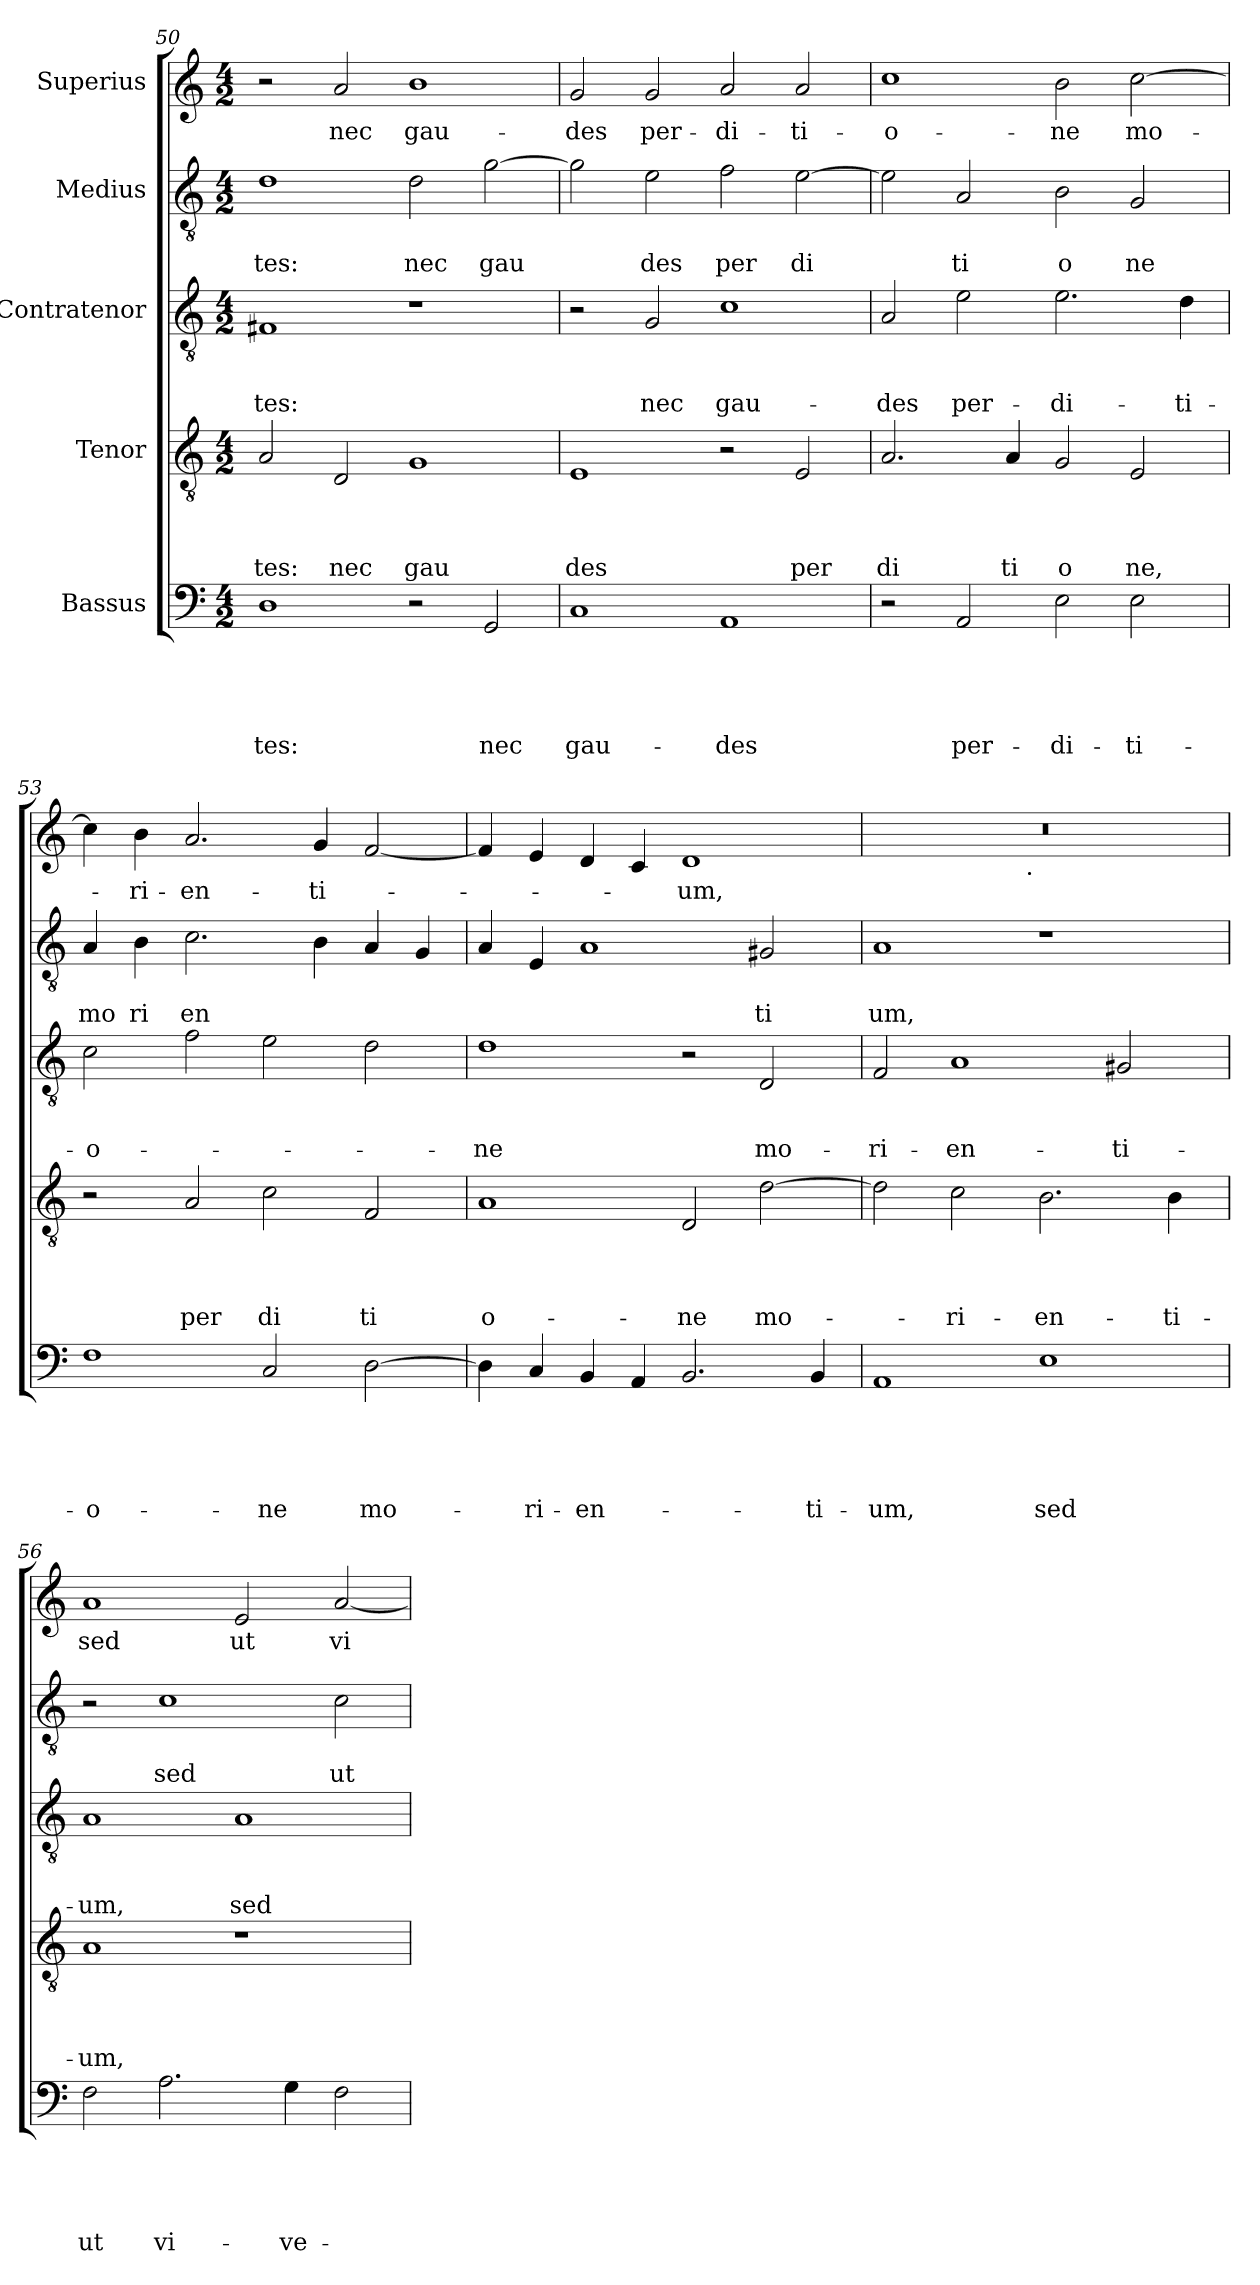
**kern	**text	**text	**text	**text	**text	**kern	**text	**text	**text	**text	**kern	**text	**text	**text	**kern	**text	**text	**kern	**text
*part5	*part5	*part5	*part5	*part5	*part5	*part4	*part4	*part4	*part4	*part4	*part3	*part3	*part3	*part3	*part2	*part2	*part2	*part1	*part1
*staff5	*staff5	*staff5	*staff5	*staff5	*staff5	*staff4	*staff4	*staff4	*staff4	*staff4	*staff3	*staff3	*staff3	*staff3	*staff2	*staff2	*staff2	*staff1	*staff1
*I"Bassus	*	*	*	*	*	*I"Tenor	*	*	*	*	*I"Contratenor	*	*	*	*I"Medius	*	*	*I"Superius	*
*clefF4	*	*	*	*	*	*clefGv2	*	*	*	*	*clefGv2	*	*	*	*clefGv2	*	*	*clefG2	*
*k[]	*	*	*	*	*	*k[]	*	*	*	*	*k[]	*	*	*	*k[]	*	*	*k[]	*
*C:	*	*	*	*	*	*C:	*	*	*	*	*C:	*	*	*	*C:	*	*	*C:	*
*M4/2	*	*	*	*	*	*M4/2	*	*	*	*	*M4/2	*	*	*	*M4/2	*	*	*M4/2	*
=50	=50	=50	=50	=50	=50	=50	=50	=50	=50	=50	=50	=50	=50	=50	=50	=50	=50	=50	=50
!	!	!	!	!	!LO:LY:b	!	!	!	!	!LO:LY:b	!	!	!	!LO:LY:b	!	!	!LO:LY:b	!	!
1D	.	.	.	.	-tes:	2A/	.	.	.	tes:	1F#X	.	.	-tes:	1d	.	tes:	2r	.
!	!	!	!	!	!	!	!	!	!	!LO:LY:b	!	!	!	!	!	!	!	!	!LO:LY:b
.	.	.	.	.	.	2D/	.	.	.	nec	.	.	.	.	.	.	.	2a/	nec
!	!	!	!	!	!	!	!	!	!	!LO:LY:b	!	!	!	!	!	!	!LO:LY:b	!	!LO:LY:b
2r	.	.	.	.	.	1G	.	.	.	gau	1r	.	.	.	2d\	.	nec	1b	gau-
!	!	!	!	!	!LO:LY:b	!	!	!	!	!	!	!	!	!	!	!	!LO:LY:b	!	!
2GG/	.	.	.	.	nec	.	.	.	.	.	.	.	.	.	[>2g\	.	gau	.	.
=51	=51	=51	=51	=51	=51	=51	=51	=51	=51	=51	=51	=51	=51	=51	=51	=51	=51	=51	=51
!	!	!	!	!	!LO:LY:b	!	!	!	!	!LO:LY:b	!	!	!	!	!	!	!	!	!LO:LY:b
1C	.	.	.	.	gau-	1E	.	.	.	des	2r	.	.	.	2g\]	.	.	2g/	-des
!	!	!	!	!	!	!	!	!	!	!	!	!	!	!LO:LY:b	!	!	!LO:LY:b	!	!LO:LY:b
.	.	.	.	.	.	.	.	.	.	.	2G/	.	.	nec	2e\	.	des	2g/	per-
!	!	!	!	!	!LO:LY:b	!	!	!	!	!	!	!	!	!LO:LY:b	!	!	!LO:LY:b	!	!LO:LY:b
1AA	.	.	.	.	-des	2r	.	.	.	.	1c	.	.	gau-	2f\	.	per	2a/	-di-
!	!	!	!	!	!	!	!	!	!	!LO:LY:b	!	!	!	!	!	!	!LO:LY:b	!	!LO:LY:b
.	.	.	.	.	.	2E/	.	.	.	per	.	.	.	.	[>2e\	.	di	2a/	-ti-
=52	=52	=52	=52	=52	=52	=52	=52	=52	=52	=52	=52	=52	=52	=52	=52	=52	=52	=52	=52
!	!	!	!	!	!	!	!	!	!	!LO:LY:b	!	!	!	!LO:LY:b	!	!	!	!	!LO:LY:b
2r	.	.	.	.	.	2.A/	.	.	.	di	2A/	.	.	-des	2e\]	.	.	1cc	-o-
!	!	!	!	!	!LO:LY:b	!	!	!	!	!	!	!	!	!LO:LY:b	!	!	!LO:LY:b	!	!
2AA/	.	.	.	.	per-	.	.	.	.	.	2e\	.	.	per-	2A/	.	ti	.	.
!	!	!	!	!	!	!	!	!	!	!LO:LY:b	!	!	!	!	!	!	!	!	!
.	.	.	.	.	.	4A/	.	.	.	ti	.	.	.	.	.	.	.	.	.
!	!	!	!	!	!LO:LY:b	!	!	!	!	!LO:LY:b	!	!	!	!LO:LY:b	!	!	!LO:LY:b	!	!LO:LY:b
2E\	.	.	.	.	-di-	2G/	.	.	.	o	2.e\	.	.	-di-	2B\	.	o	2b\	-ne
!	!	!	!	!	!LO:LY:b	!	!	!	!	!LO:LY:b	!	!	!	!	!	!	!LO:LY:b	!	!LO:LY:b
2E\	.	.	.	.	-ti-	2E/	.	.	.	ne,	.	.	.	.	2G/	.	ne	[>2cc\	mo-
!	!	!	!	!	!	!	!	!	!	!	!	!	!	!LO:LY:b	!	!	!	!	!
.	.	.	.	.	.	.	.	.	.	.	4d\	.	.	-ti-	.	.	.	.	.
=53	=53	=53	=53	=53	=53	=53	=53	=53	=53	=53	=53	=53	=53	=53	=53	=53	=53	=53	=53
!	!	!	!	!	!LO:LY:b	!	!	!	!	!	!	!	!	!LO:LY:b	!	!	!LO:LY:b	!	!
1F	.	.	.	.	-o-	2r	.	.	.	.	2c\	.	.	-o-	4A/	.	mo	4cc\]	.
!	!	!	!	!	!	!	!	!	!	!	!	!	!	!	!	!	!LO:LY:b	!	!LO:LY:b
.	.	.	.	.	.	.	.	.	.	.	.	.	.	.	4B\	.	ri	4b\	-ri-
!	!	!	!	!	!	!	!	!	!	!LO:LY:b	!	!	!	!	!	!	!LO:LY:b	!	!LO:LY:b
.	.	.	.	.	.	2A/	.	.	.	per	2f\	.	.	.	2.c\	.	en	2.a/	-en-
!	!	!	!	!	!LO:LY:b	!	!	!	!	!LO:LY:b	!	!	!	!	!	!	!	!	!
2C/	.	.	.	.	-ne	2c\	.	.	.	di	2e\	.	.	.	.	.	.	.	.
!	!	!	!	!	!	!	!	!	!	!	!	!	!	!	!	!	!	!	!LO:LY:b
.	.	.	.	.	.	.	.	.	.	.	.	.	.	.	4B\	.	.	4g/	-ti-
!	!	!	!	!	!LO:LY:b	!	!	!	!	!LO:LY:b	!	!	!	!	!	!	!	!	!
[<2D\	.	.	.	.	mo-	2F/	.	.	.	ti	2d\	.	.	.	4A/	.	.	[<2f/	.
.	.	.	.	.	.	.	.	.	.	.	.	.	.	.	4G/	.	.	.	.
!!LO:LB:g=z
=54	=54	=54	=54	=54	=54	=54	=54	=54	=54	=54	=54	=54	=54	=54	=54	=54	=54	=54	=54
!	!	!	!	!	!	!	!	!	!	!LO:LY:b	!	!	!	!LO:LY:b	!	!	!	!	!
4D\]	.	.	.	.	.	1A	.	.	.	o-	1d	.	.	-ne	4A/	.	.	4f/]	.
!	!	!	!	!	!LO:LY:b	!	!	!	!	!	!	!	!	!	!	!	!	!	!
4C/	.	.	.	.	-ri-	.	.	.	.	.	.	.	.	.	4E/	.	.	4e/	.
!	!	!	!	!	!LO:LY:b	!	!	!	!	!	!	!	!	!	!	!	!	!	!
4BB/	.	.	.	.	-en-	.	.	.	.	.	.	.	.	.	1A	.	.	4d/	.
4AA/	.	.	.	.	.	.	.	.	.	.	.	.	.	.	.	.	.	4c/	.
!	!	!	!	!	!	!	!	!	!	!LO:LY:b	!	!	!	!	!	!	!	!	!LO:LY:b
2.BB/	.	.	.	.	.	2D/	.	.	.	-ne	2r	.	.	.	.	.	.	1d	-um,
!	!	!	!	!	!	!	!	!	!	!LO:LY:b	!	!	!	!LO:LY:b	!	!	!LO:LY:b	!	!
.	.	.	.	.	.	[>2d\	.	.	.	mo-	2D/	.	.	mo-	2G#X/	.	ti	.	.
!	!	!	!	!	!LO:LY:b	!	!	!	!	!	!	!	!	!	!	!	!	!	!
4BB/	.	.	.	.	-ti-	.	.	.	.	.	.	.	.	.	.	.	.	.	.
=55	=55	=55	=55	=55	=55	=55	=55	=55	=55	=55	=55	=55	=55	=55	=55	=55	=55	=55	=55
!	!	!	!	!	!LO:LY:b	!	!	!	!	!	!	!	!	!LO:LY:b	!	!	!LO:LY:b	!	!
*	*	*	*	*	*	*	*	*	*	*	*	*	*	*	*	*	*	*^	*
1AA	.	.	.	.	-um,	2d\]	.	.	.	.	2F/	.	.	-ri-	1A	.	um,	0r	2ryy	.
!	!	!	!	!	!	!	!	!	!	!LO:LY:b	!	!	!	!LO:LY:b	!	!	!	!	!	!
.	.	.	.	.	.	2c\	.	.	.	-ri-	1A	.	.	-en-	.	.	.	.	4...ryy	.
!	!	!	!	!	!	!	!	!	!	!	!	!	!	!	!	!	!	!	!LO:TX:b:t=.	!
.	.	.	.	.	.	.	.	.	.	.	.	.	.	.	.	.	.	.	1ryy	.
!	!	!	!	!	!LO:LY:b	!	!	!	!	!LO:LY:b	!	!	!	!	!	!	!	!	!	!
1E	.	.	.	.	sed	2.B\	.	.	.	-en-	.	.	.	.	1r	.	.	.	.	.
!	!	!	!	!	!	!	!	!	!	!	!	!	!	!LO:LY:b	!	!	!	!	!	!
.	.	.	.	.	.	.	.	.	.	.	2G#X/	.	.	-ti-	.	.	.	.	.	.
!	!	!	!	!	!	!	!	!	!	!LO:LY:b	!	!	!	!	!	!	!	!	!	!
.	.	.	.	.	.	4B\	.	.	.	-ti-	.	.	.	.	.	.	.	.	.	.
.	.	.	.	.	.	.	.	.	.	.	.	.	.	.	.	.	.	.	32ryy	.
=56	=56	=56	=56	=56	=56	=56	=56	=56	=56	=56	=56	=56	=56	=56	=56	=56	=56	=56	=56	=56
!	!	!	!	!	!LO:LY:b	!	!	!	!	!LO:LY:b	!	!	!	!LO:LY:b	!	!	!	!	!	!LO:LY:b
*	*	*	*	*	*	*	*	*	*	*	*	*	*	*	*	*	*	*v	*v	*
2F\	.	.	.	.	ut	1A	.	.	.	-um,	1A	.	.	-um,	2r	.	.	1a	sed
!	!	!	!	!	!LO:LY:b	!	!	!	!	!	!	!	!	!	!	!	!LO:LY:b	!	!
2.A\	.	.	.	.	vi-	.	.	.	.	.	.	.	.	.	1c	.	sed	.	.
!	!	!	!	!	!	!	!	!	!	!	!	!	!	!LO:LY:b	!	!	!	!	!LO:LY:b
.	.	.	.	.	.	1r	.	.	.	.	1A	.	.	sed	.	.	.	2e/	ut
!	!	!	!	!	!LO:LY:b	!	!	!	!	!	!	!	!	!	!	!	!	!	!
4G\	.	.	.	.	-ve-	.	.	.	.	.	.	.	.	.	.	.	.	.	.
!	!	!	!	!	!	!	!	!	!	!	!	!	!	!	!	!	!LO:LY:b	!	!LO:LY:b
2F\	.	.	.	.	.	.	.	.	.	.	.	.	.	.	2c\	.	ut	[<2a/	vi
=	=	=	=	=	=	=	=	=	=	=	=	=	=	=	=	=	=	=	=
*-	*-	*-	*-	*-	*-	*-	*-	*-	*-	*-	*-	*-	*-	*-	*-	*-	*-	*-	*-
